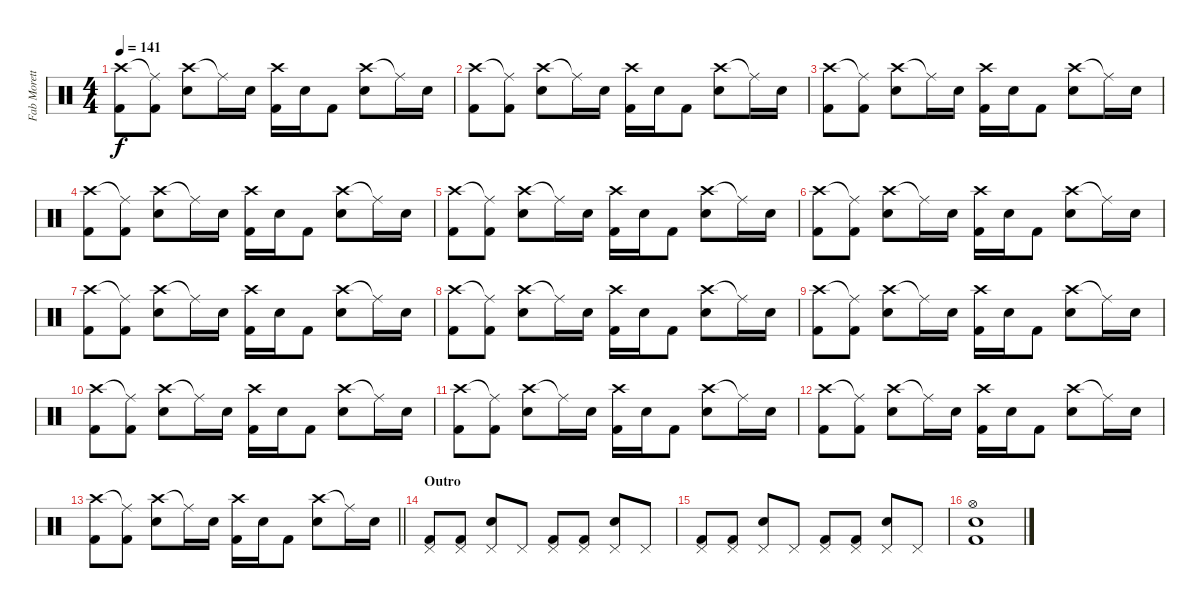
\track ("Fab Moretti - Drums" "Fab Morett") {instrument percussion}
\staff {score}
\articulation defaults
\ts (4 4)
\tempo 141
\clef neutral
\ks c
("Crash high (hit)" "Kick (hit) 2").8{dy f} ("Ride (middle)"{t} "Kick (hit) 2").8 ("Crash high (hit)" "Electric Snare (hit)").8 "Ride (middle)"{t}.16 "Electric Snare (hit)".16 ("Crash high (hit)" "Kick (hit) 2").16 "Electric Snare (hit)".16 "Kick (hit) 2".8 ("Crash high (hit)" "Electric Snare (hit)").8 "Ride (middle)"{t}.16 "Electric Snare (hit)".16 |
("Crash high (hit)" "Kick (hit) 2").8 ("Ride (middle)"{t} "Kick (hit) 2").8 ("Crash high (hit)" "Electric Snare (hit)").8 "Ride (middle)"{t}.16 "Electric Snare (hit)".16 ("Crash high (hit)" "Kick (hit) 2").16 "Electric Snare (hit)".16 "Kick (hit) 2".8 ("Crash high (hit)" "Electric Snare (hit)").8 "Ride (middle)"{t}.16 "Electric Snare (hit)".16 |
("Crash high (hit)" "Kick (hit) 2").8 ("Ride (middle)"{t} "Kick (hit) 2").8 ("Crash high (hit)" "Electric Snare (hit)").8 "Ride (middle)"{t}.16 "Electric Snare (hit)".16 ("Crash high (hit)" "Kick (hit) 2").16 "Electric Snare (hit)".16 "Kick (hit) 2".8 ("Crash high (hit)" "Electric Snare (hit)").8 "Ride (middle)"{t}.16 "Electric Snare (hit)".16 |
("Crash high (hit)" "Kick (hit) 2").8 ("Ride (middle)"{t} "Kick (hit) 2").8 ("Crash high (hit)" "Electric Snare (hit)").8 "Ride (middle)"{t}.16 "Electric Snare (hit)".16 ("Crash high (hit)" "Kick (hit) 2").16 "Electric Snare (hit)".16 "Kick (hit) 2".8 ("Crash high (hit)" "Electric Snare (hit)").8 "Ride (middle)"{t}.16 "Electric Snare (hit)".16 |
("Crash high (hit)" "Kick (hit) 2").8 ("Ride (middle)"{t} "Kick (hit) 2").8 ("Crash high (hit)" "Electric Snare (hit)").8 "Ride (middle)"{t}.16 "Electric Snare (hit)".16 ("Crash high (hit)" "Kick (hit) 2").16 "Electric Snare (hit)".16 "Kick (hit) 2".8 ("Crash high (hit)" "Electric Snare (hit)").8 "Ride (middle)"{t}.16 "Electric Snare (hit)".16 |
("Crash high (hit)" "Kick (hit) 2").8 ("Ride (middle)"{t} "Kick (hit) 2").8 ("Crash high (hit)" "Electric Snare (hit)").8 "Ride (middle)"{t}.16 "Electric Snare (hit)".16 ("Crash high (hit)" "Kick (hit) 2").16 "Electric Snare (hit)".16 "Kick (hit) 2".8 ("Crash high (hit)" "Electric Snare (hit)").8 "Ride (middle)"{t}.16 "Electric Snare (hit)".16 |
("Crash high (hit)" "Kick (hit) 2").8 ("Ride (middle)"{t} "Kick (hit) 2").8 ("Crash high (hit)" "Electric Snare (hit)").8 "Ride (middle)"{t}.16 "Electric Snare (hit)".16 ("Crash high (hit)" "Kick (hit) 2").16 "Electric Snare (hit)".16 "Kick (hit) 2".8 ("Crash high (hit)" "Electric Snare (hit)").8 "Ride (middle)"{t}.16 "Electric Snare (hit)".16 |
("Crash high (hit)" "Kick (hit) 2").8 ("Ride (middle)"{t} "Kick (hit) 2").8 ("Crash high (hit)" "Electric Snare (hit)").8 "Ride (middle)"{t}.16 "Electric Snare (hit)".16 ("Crash high (hit)" "Kick (hit) 2").16 "Electric Snare (hit)".16 "Kick (hit) 2".8 ("Crash high (hit)" "Electric Snare (hit)").8 "Ride (middle)"{t}.16 "Electric Snare (hit)".16 |
("Crash high (hit)" "Kick (hit) 2").8 ("Ride (middle)"{t} "Kick (hit) 2").8 ("Crash high (hit)" "Electric Snare (hit)").8 "Ride (middle)"{t}.16 "Electric Snare (hit)".16 ("Crash high (hit)" "Kick (hit) 2").16 "Electric Snare (hit)".16 "Kick (hit) 2".8 ("Crash high (hit)" "Electric Snare (hit)").8 "Ride (middle)"{t}.16 "Electric Snare (hit)".16 |
("Crash high (hit)" "Kick (hit) 2").8 ("Ride (middle)"{t} "Kick (hit) 2").8 ("Crash high (hit)" "Electric Snare (hit)").8 "Ride (middle)"{t}.16 "Electric Snare (hit)".16 ("Crash high (hit)" "Kick (hit) 2").16 "Electric Snare (hit)".16 "Kick (hit) 2".8 ("Crash high (hit)" "Electric Snare (hit)").8 "Ride (middle)"{t}.16 "Electric Snare (hit)".16 |
("Crash high (hit)" "Kick (hit) 2").8 ("Ride (middle)"{t} "Kick (hit) 2").8 ("Crash high (hit)" "Electric Snare (hit)").8 "Ride (middle)"{t}.16 "Electric Snare (hit)".16 ("Crash high (hit)" "Kick (hit) 2").16 "Electric Snare (hit)".16 "Kick (hit) 2".8 ("Crash high (hit)" "Electric Snare (hit)").8 "Ride (middle)"{t}.16 "Electric Snare (hit)".16 |
("Crash high (hit)" "Kick (hit) 2").8 ("Ride (middle)"{t} "Kick (hit) 2").8 ("Crash high (hit)" "Electric Snare (hit)").8 "Ride (middle)"{t}.16 "Electric Snare (hit)".16 ("Crash high (hit)" "Kick (hit) 2").16 "Electric Snare (hit)".16 "Kick (hit) 2".8 ("Crash high (hit)" "Electric Snare (hit)").8 "Ride (middle)"{t}.16 "Electric Snare (hit)".16 |
\barLineRight lightlight
("Crash high (hit)" "Kick (hit) 2").8 ("Ride (middle)"{t} "Kick (hit) 2").8 ("Crash high (hit)" "Electric Snare (hit)").8 "Ride (middle)"{t}.16 "Electric Snare (hit)".16 ("Crash high (hit)" "Kick (hit) 2").16 "Electric Snare (hit)".16 "Kick (hit) 2".8 ("Crash high (hit)" "Electric Snare (hit)").8 "Ride (middle)"{t}.16 "Electric Snare (hit)".16 |
\section ("" "Outro")
("Pedal Hi-Hat (hit)" "Kick (hit) 2").8 ("Pedal Hi-Hat (hit)" "Kick (hit) 2").8 ("Pedal Hi-Hat (hit)" "Electric Snare (hit)").8 "Pedal Hi-Hat (hit)".8 ("Pedal Hi-Hat (hit)" "Kick (hit) 2").8 ("Pedal Hi-Hat (hit)" "Kick (hit) 2").8 ("Pedal Hi-Hat (hit)" "Electric Snare (hit)").8 "Pedal Hi-Hat (hit)".8 |
("Pedal Hi-Hat (hit)" "Kick (hit) 2").8 ("Pedal Hi-Hat (hit)" "Kick (hit) 2").8 ("Pedal Hi-Hat (hit)" "Electric Snare (hit)").8 "Pedal Hi-Hat (hit)".8 ("Pedal Hi-Hat (hit)" "Kick (hit) 2").8 ("Pedal Hi-Hat (hit)" "Kick (hit) 2").8 ("Pedal Hi-Hat (hit)" "Electric Snare (hit)").8 "Pedal Hi-Hat (hit)".8 |
("Hi-Hat (open)" "Electric Snare (hit)" "Kick (hit) 2").1
